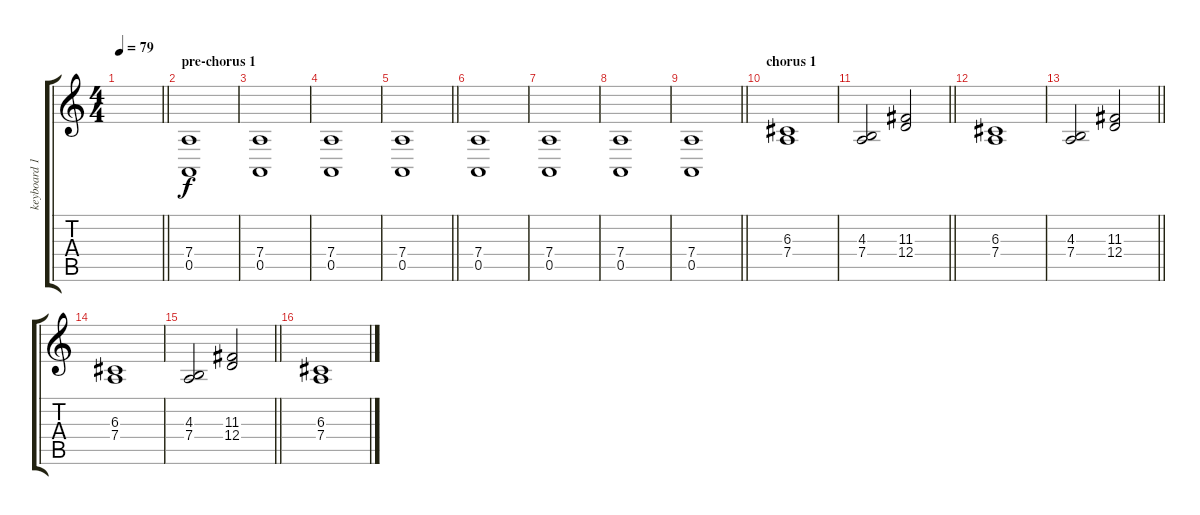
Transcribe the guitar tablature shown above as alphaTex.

\track ("keyboard 1" "keyboard 1") {instrument pad4choir}
\staff {score tabs}
\tuning (E4 B3 G3 D3 A2 E2) {hide}
\ts (4 4)
\tempo 79
\clef g2
\barLineRight lightlight
\ks c
|
\section ("" "pre-chorus 1")
(7.4 0.5).1 |
(7.4 0.5).1 |
(7.4 0.5).1 |
\barLineRight lightlight
(7.4 0.5).1 |
(7.4 0.5).1 |
(7.4 0.5).1 |
(7.4 0.5).1 |
\barLineRight lightlight
(7.4 0.5).1 |
\section ("" "chorus 1")
(6.3 7.4).1{balance 0} |
\barLineRight lightlight
(4.3 7.4).2 (11.3 12.4).2 |
(6.3 7.4).1 |
\barLineRight lightlight
(4.3 7.4).2 (11.3 12.4).2 |
(6.3 7.4).1 |
\barLineRight lightlight
(4.3 7.4).2 (11.3 12.4).2 |
(6.3 7.4).1
